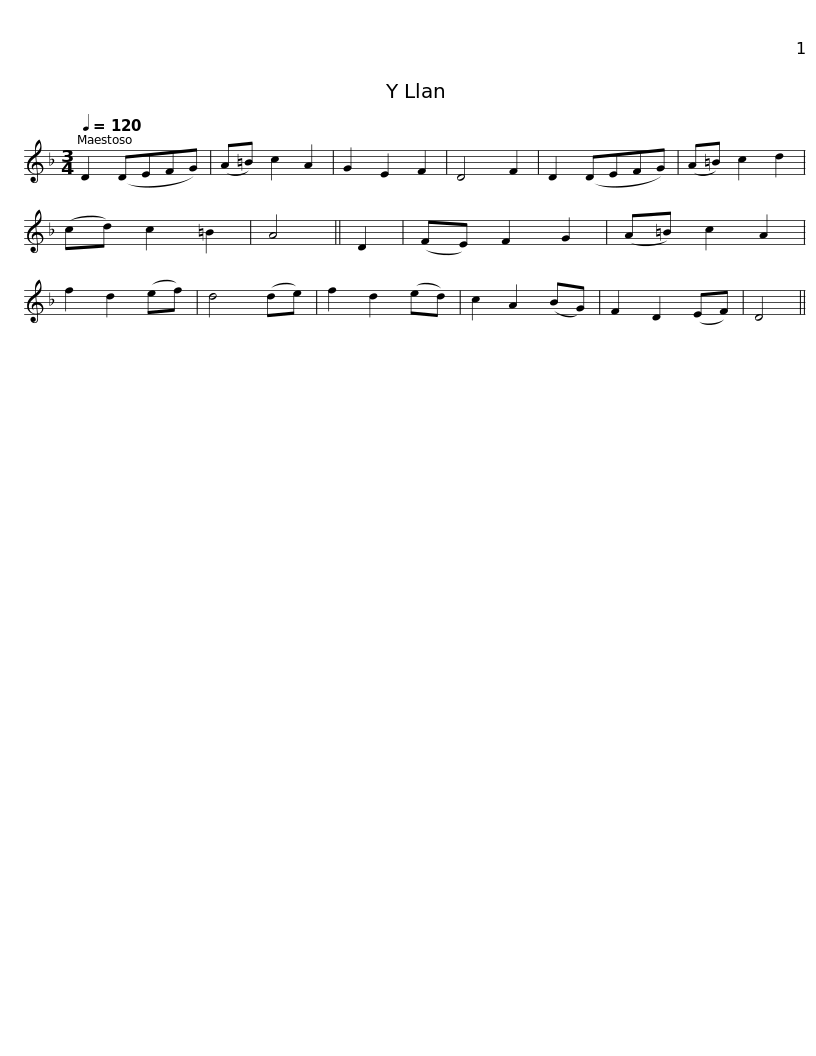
X:1
L:1/8
Q:1/4=120
M:3/4
I:linebreak $
K:Dmin
V:1 treble
V:1
 D2 (DEFG) | (A=B) c2 A2 | G2 E2 F2 | D4 F2 | D2 (DEFG) | %5
 (A=B) c2 d2 | (cd) c2 =B2 | A4 || D2 | (FE) F2 G2 | %10
 (A=B) c2 A2 |$ f2 d2 (ef) | d4 (de) | f2 d2 (ed) | c2 A2 (BG) | %15
 F2 D2 (EF) | D4 || %17
